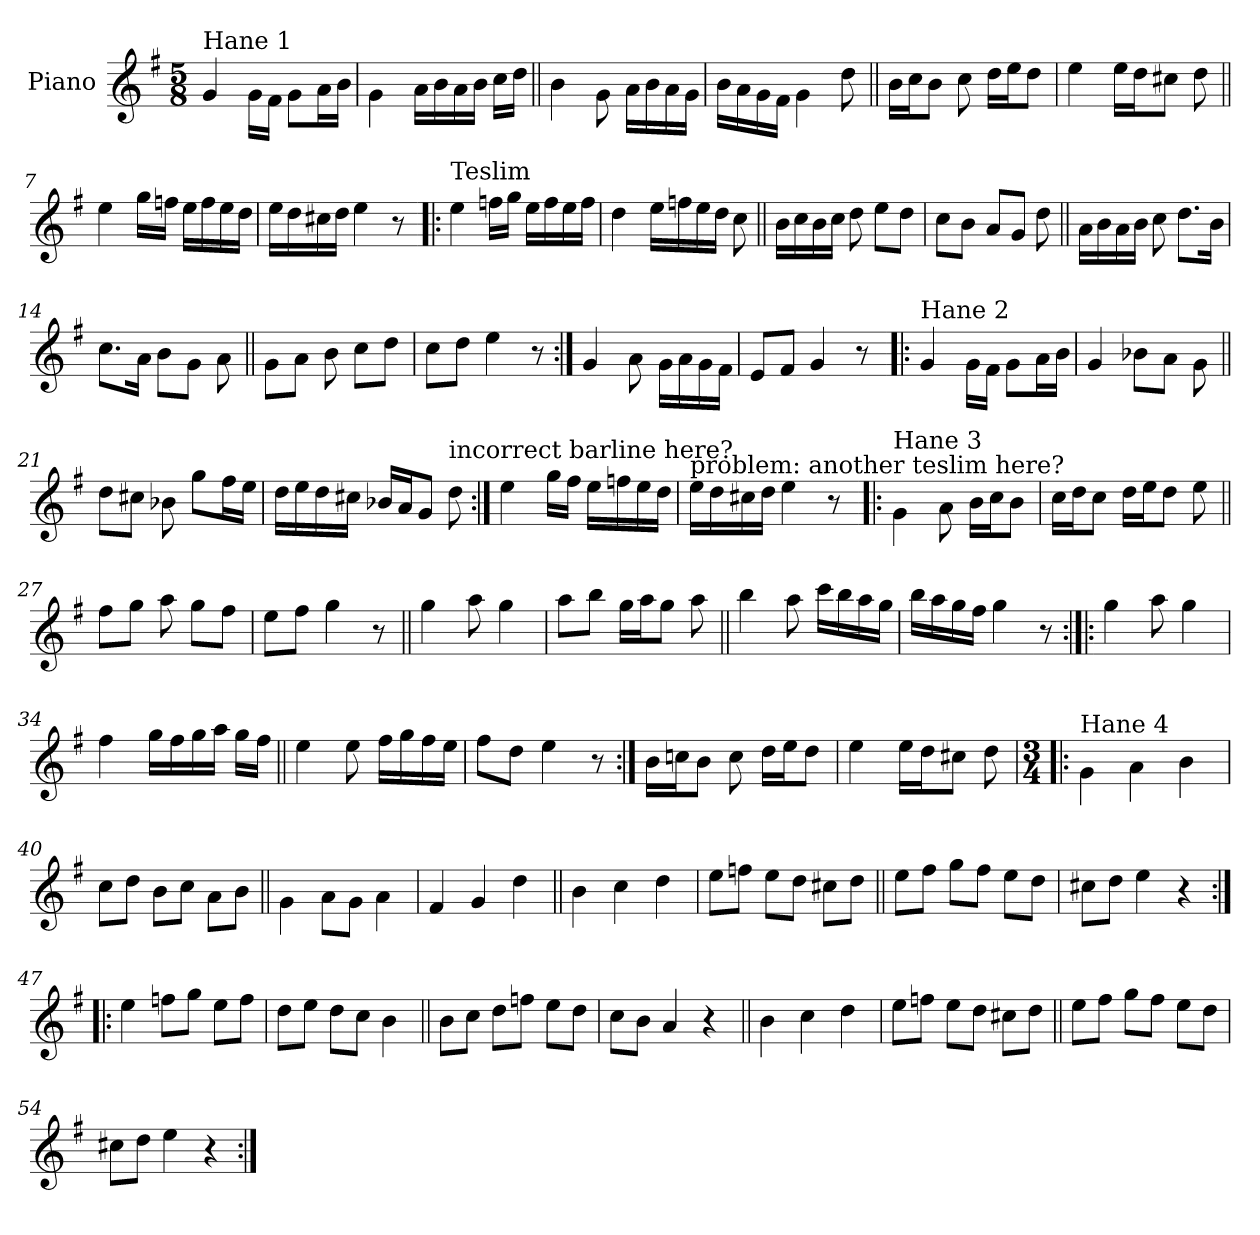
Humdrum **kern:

**kern
*part1
*staff1
*I"Piano
*I'Pno
*clefG2
*k[f#]
*G:
*M5/8
=1
!LO:TX:a:t=Hane 1
4g/
16g\LL
16f#\JJ
8g\L
16a\L
16b\JJ
=2
4g\
16a\LL
16b\
16a\
16b\JJ
16cc\LL
16dd\JJ
=3||
4b\
8g\
16a\LL
16b\
16a\
16g\JJ
=4
16b\LL
16a\
16g\
16f#\JJ
4g\
8dd\
=5||
16b\LL
16cc\J
8b\J
8cc\
16dd\LL
16ee\J
8dd\J
!!LO:LB:g=z
=6
4ee\
16ee\LL
16dd\J
8cc#X\J
8dd\
=7||
4ee\
16gg\LL
16ffn\JJ
16ee\LL
16ff\
16ee\
16dd\JJ
=8
16ee\LL
16dd\
16cc#X\
16dd\JJ
4ee\
8r
=9!|:
!LO:TX:a:t=Teslim
4ee\
16ffn\LL
16gg\JJ
16ee\LL
16ff\
16ee\
16ff\JJ
=10
4dd\
16ee\LL
16ffn\
16ee\
16dd\JJ
8cc\
!!LO:LB:g=z
=11||
16b\LL
16cc\
16b\
16cc\JJ
8dd\
8ee\L
8dd\J
=12
8cc\L
8b\J
8a/L
8g/J
8dd\
=13||
16a\LL
16b\
16a\
16b\JJ
8cc\
8.dd\L
16b\Jk
=14
8.cc\L
16a\Jk
8b\L
8g\J
8a\
=15||
8g\L
8a\J
8b\
8cc\L
8dd\J
=16
8cc\L
8dd\J
4ee\
8r
!!LO:LB:g=z
=17:|!
4g/
8a\
16g\LL
16a\
16g\
16f#\JJ
=18
8e/L
8f#/J
4g/
8r
=19!|:
!LO:TX:a:t=Hane 2
4g/
16g\LL
16f#\JJ
8g\L
16a\L
16b\JJ
=20
4g/
8b-X\L
8a\J
8g\
=21||
8dd\L
8cc#X\J
8b-X\
8gg\L
16ff#\L
16ee\JJ
!!LO:LB:g=z
=22
16dd\LL
16ee\
16dd\
16cc#X\JJ
16b-X/LL
16a/J
8g/J
!LO:TX:a:t=incorrect barline here?
8dd\
=23:|!
4ee\
16gg\LL
16ff#\JJ
16ee\LL
16ffn\
16ee\
16dd\JJ
=24
!LO:TX:a:t=problem&colon; another teslim here?
16ee\LL
16dd\
16cc#X\
16dd\JJ
4ee\
8r
=25!|:
!LO:TX:a:t=Hane 3
4g\
8a\
16b\LL
16cc\J
8b\J
=26
16cc\LL
16dd\J
8cc\J
16dd\LL
16ee\J
8dd\J
8ee\
!!LO:LB:g=z
=27||
8ff#\L
8gg\J
8aa\
8gg\L
8ff#\J
=28
8ee\L
8ff#\J
4gg\
8r
=29||
4gg\
8aa\
4gg\
=30
8aa\L
8bb\J
16gg\LL
16aa\J
8gg\J
8aa\
=31||
4bb\
8aa\
16ccc\LL
16bb\
16aa\
16gg\JJ
=32
16bb\LL
16aa\
16gg\
16ff#\JJ
4gg\
8r
!!LO:LB:g=z
=33:|!|:
4gg\
8aa\
4gg\
=34
4ff#\
16gg\LL
16ff#\
16gg\
16aa\JJ
16gg\LL
16ff#\JJ
=35||
4ee\
8ee\
16ff#\LL
16gg\
16ff#\
16ee\JJ
=36
8ff#\L
8dd\J
4ee\
8r
=37:|!
16b\LL
16ccn\J
8b\J
8cc\
16dd\LL
16ee\J
8dd\J
!!LO:LB:g=z
=38
4ee\
16ee\LL
16dd\J
8cc#X\J
8dd\
=39!|:
*M3/4
!LO:TX:a:t=Hane 4
4g\
4a\
4b\
=40
8cc\L
8dd\J
8b\L
8cc\J
8a\L
8b\J
=41||
4g\
8a\L
8g\J
4a\
=42
4f#/
4g/
4dd\
=43||
4b\
4cc\
4dd\
=44
8ee\L
8ffn\J
8ee\L
8dd\J
8cc#X\L
8dd\J
!!LO:LB:g=z
=45||
8ee\L
8ff#\J
8gg\L
8ff#\J
8ee\L
8dd\J
=46
8cc#X\L
8dd\J
4ee\
4r
=47:|!|:
4ee\
8ffn\L
8gg\J
8ee\L
8ff\J
=48
8dd\L
8ee\J
8dd\L
8cc\J
4b\
=49||
8b\L
8cc\J
8dd\L
8ffn\J
8ee\L
8dd\J
!!LO:PB:g=z
=50
8cc\L
8b\J
4a/
4r
=51||
4b\
4cc\
4dd\
=52
8ee\L
8ffn\J
8ee\L
8dd\J
8cc#X\L
8dd\J
=53||
8ee\L
8ff#\J
8gg\L
8ff#\J
8ee\L
8dd\J
=54
8cc#X\L
8dd\J
4ee\
4r
=:|!
*-
